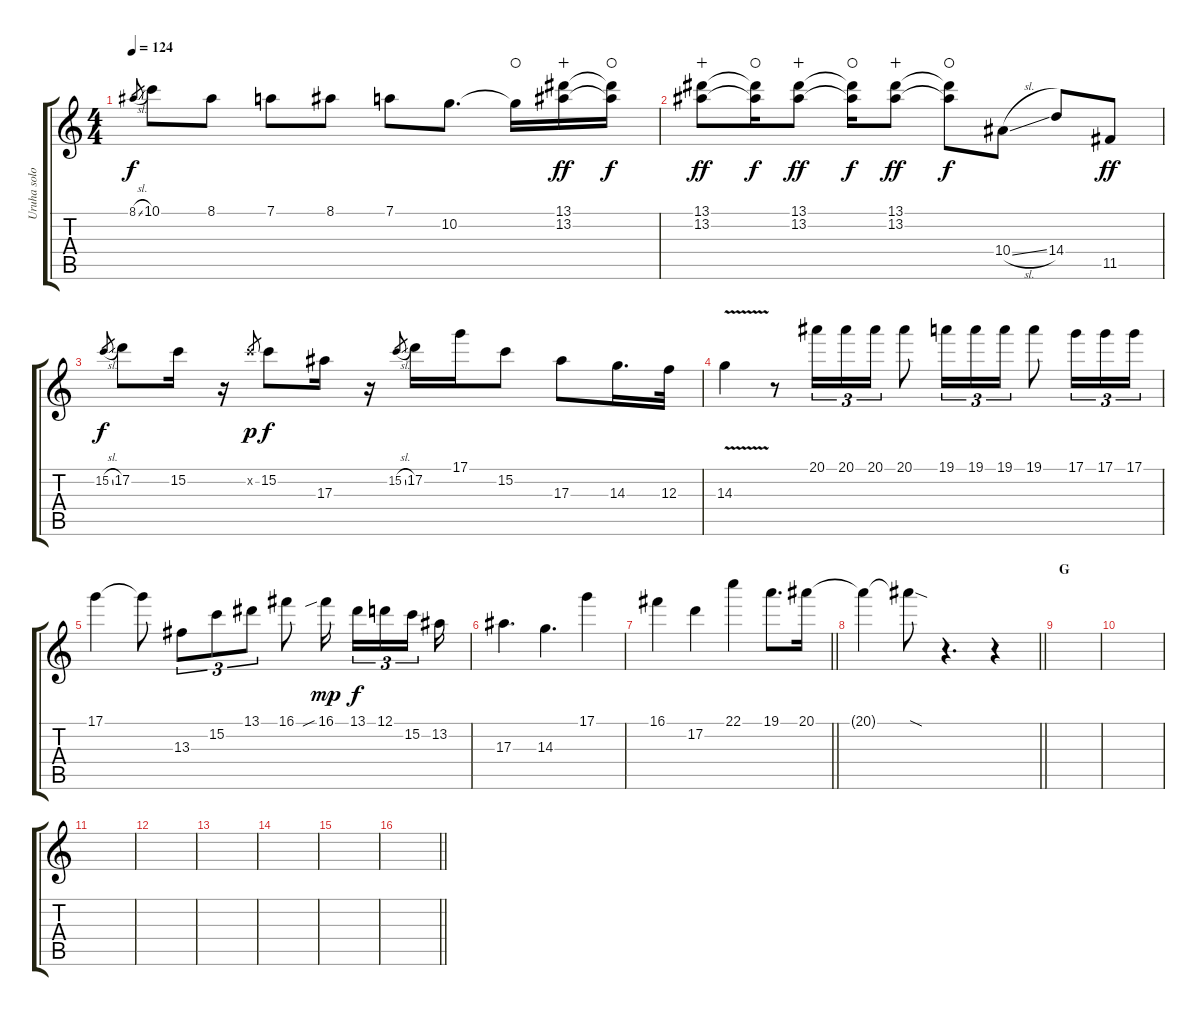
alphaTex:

\track ("Uruha solo" "Uruha solo") {instrument distortionguitar}
\staff {score tabs}
\tuning (D4 A3 F3 C3 G2 D2) {hide}
\ts (4 4)
\tempo 124
\clef g2
\ks c
8.1{sl}.8{gr dy f} 10.1.8 8.1.8 7.1.8 8.1.8 7.1.8 10.2.8{d} 10.2{t}.16{waho} (13.1 13.2).16{dy ff wahc} (13.1{t} 13.2{t}).16{dy f waho} |
(13.1 13.2).8{dy ff wahc} (13.1{t} 13.2{t}).16{dy f waho} (13.1 13.2).8{dy ff wahc} (13.1{t} 13.2{t}).16{dy f waho} (13.1 13.2).8{dy ff wahc} (13.1{t} 13.2{t}).8{dy f waho} 10.4{sl}.8 14.4.8 11.5.8{dy ff} |
15.2{sl}.8{gr dy f} 17.2.8 15.2.16 r.16 15.2{x}.8{gr dy p} 15.2.8{dy f} 17.3.16 r.16 15.2{sl}.8{gr} 17.2.16 17.1.16 15.2.8 17.3.8 14.3.16{d} 12.3.32 |
14.3{v}.4 r.8 20.1.16{tu (3 2)} 20.1.16{tu (3 2)} 20.1.16{tu (3 2)} 20.1.8 19.1.16{tu (3 2)} 19.1.16{tu (3 2)} 19.1.16{tu (3 2)} 19.1.8 17.1.16{tu (3 2)} 17.1.16{tu (3 2)} 17.1.16{tu (3 2)} |
17.1.4 17.1{t}.8{beam split} 13.3.8{tu (3 2) beam merge} 15.2.8{tu (3 2) beam merge} 13.1.8{tu (3 2)} 16.1.8 16.1{sib}.16{dy mp beam splitsecondary} 13.1.16{tu (3 2) dy f} 12.1.16{tu (3 2)} 15.2.16{tu (3 2) beam splitsecondary} 13.2.16 |
17.3.4{d} 14.3.4{d} 17.1.4 |
\barLineRight lightlight
16.1.4 17.2.4 22.1.4 19.1.8{d} 20.1.16 |
\barLineRight lightlight
20.1{t}.4 20.1{sod t}.8 r.4{d} r.4 |
\section ("" "G")
|
|
|
|
|
|
|
\barLineRight lightlight
